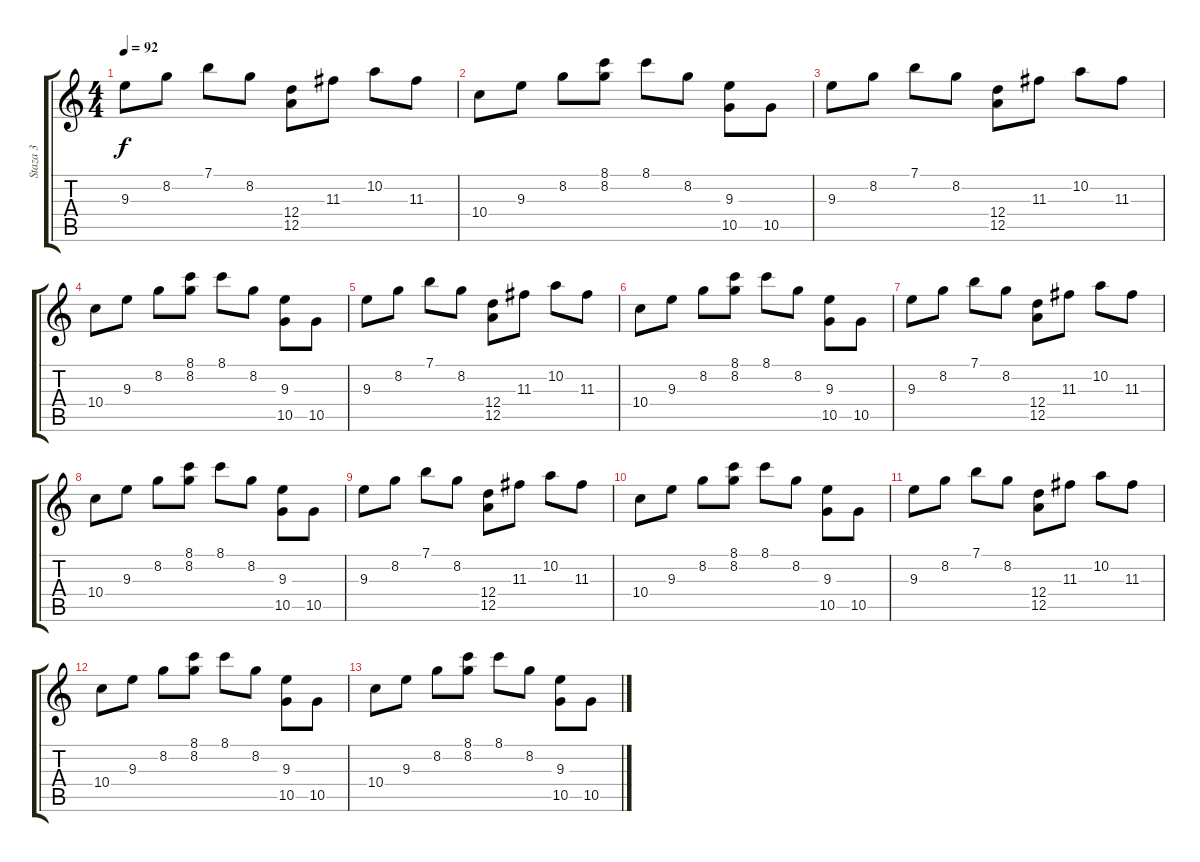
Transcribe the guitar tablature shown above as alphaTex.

\track ("Staza 3" "Staza 3") {instrument acousticguitarsteel}
\staff {score tabs}
\tuning (E4 B3 G3 D3 A2 E2) {hide}
\ts (4 4)
\tempo 92
\clef g2
\ks c
9.3.8{dy f} 8.2.8 7.1.8 8.2.8 (12.4 12.5).8 11.3.8 10.2.8 11.3.8 |
10.4.8 9.3.8 8.2.8 (8.1 8.2).8 8.1.8 8.2.8 (9.3 10.5).8 10.5.8 |
9.3.8 8.2.8 7.1.8 8.2.8 (12.4 12.5).8 11.3.8 10.2.8 11.3.8 |
10.4.8 9.3.8 8.2.8 (8.1 8.2).8 8.1.8 8.2.8 (9.3 10.5).8 10.5.8 |
9.3.8 8.2.8 7.1.8 8.2.8 (12.4 12.5).8 11.3.8 10.2.8 11.3.8 |
10.4.8 9.3.8 8.2.8 (8.1 8.2).8 8.1.8 8.2.8 (9.3 10.5).8 10.5.8 |
9.3.8 8.2.8 7.1.8 8.2.8 (12.4 12.5).8 11.3.8 10.2.8 11.3.8 |
10.4.8 9.3.8 8.2.8 (8.1 8.2).8 8.1.8 8.2.8 (9.3 10.5).8 10.5.8 |
9.3.8 8.2.8 7.1.8 8.2.8 (12.4 12.5).8 11.3.8 10.2.8 11.3.8 |
10.4.8 9.3.8 8.2.8 (8.1 8.2).8 8.1.8 8.2.8 (9.3 10.5).8 10.5.8 |
9.3.8 8.2.8 7.1.8 8.2.8 (12.4 12.5).8 11.3.8 10.2.8 11.3.8 |
10.4.8 9.3.8 8.2.8 (8.1 8.2).8 8.1.8 8.2.8 (9.3 10.5).8 10.5.8 |
10.4.8 9.3.8 8.2.8 (8.1 8.2).8 8.1.8 8.2.8 (9.3 10.5).8 10.5.8
